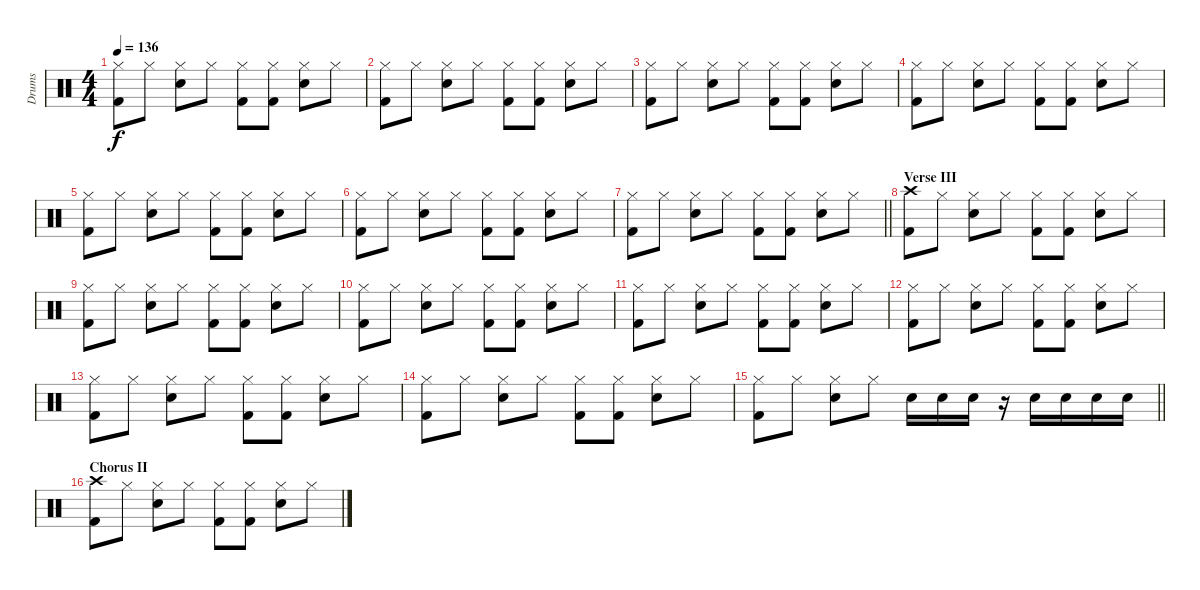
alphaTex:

\track ("Drums" "Drums") {instrument percussion}
\staff {score}
\articulation defaults
\ts (4 4)
\tempo 136
\clef neutral
\ks c
("Hi-Hat (closed)" "Kick (hit) 2").8{dy f} "Hi-Hat (closed)".8 ("Hi-Hat (closed)" "Snare (hit) 2").8 "Hi-Hat (closed)".8 ("Hi-Hat (closed)" "Kick (hit) 2").8 ("Hi-Hat (closed)" "Kick (hit) 2").8 ("Hi-Hat (closed)" "Snare (hit) 2").8 "Hi-Hat (closed)".8 |
("Hi-Hat (closed)" "Kick (hit) 2").8 "Hi-Hat (closed)".8 ("Hi-Hat (closed)" "Snare (hit) 2").8 "Hi-Hat (closed)".8 ("Hi-Hat (closed)" "Kick (hit) 2").8 ("Hi-Hat (closed)" "Kick (hit) 2").8 ("Hi-Hat (closed)" "Snare (hit) 2").8 "Hi-Hat (closed)".8 |
("Hi-Hat (closed)" "Kick (hit) 2").8 "Hi-Hat (closed)".8 ("Hi-Hat (closed)" "Snare (hit) 2").8 "Hi-Hat (closed)".8 ("Hi-Hat (closed)" "Kick (hit) 2").8 ("Hi-Hat (closed)" "Kick (hit) 2").8 ("Hi-Hat (closed)" "Snare (hit) 2").8 "Hi-Hat (closed)".8 |
("Hi-Hat (closed)" "Kick (hit) 2").8 "Hi-Hat (closed)".8 ("Hi-Hat (closed)" "Snare (hit) 2").8 "Hi-Hat (closed)".8 ("Hi-Hat (closed)" "Kick (hit) 2").8 ("Hi-Hat (closed)" "Kick (hit) 2").8 ("Hi-Hat (closed)" "Snare (hit) 2").8 "Hi-Hat (closed)".8 |
("Hi-Hat (closed)" "Kick (hit) 2").8 "Hi-Hat (closed)".8 ("Hi-Hat (closed)" "Snare (hit) 2").8 "Hi-Hat (closed)".8 ("Hi-Hat (closed)" "Kick (hit) 2").8 ("Hi-Hat (closed)" "Kick (hit) 2").8 ("Hi-Hat (closed)" "Snare (hit) 2").8 "Hi-Hat (closed)".8 |
("Hi-Hat (closed)" "Kick (hit) 2").8 "Hi-Hat (closed)".8 ("Hi-Hat (closed)" "Snare (hit) 2").8 "Hi-Hat (closed)".8 ("Hi-Hat (closed)" "Kick (hit) 2").8 ("Hi-Hat (closed)" "Kick (hit) 2").8 ("Hi-Hat (closed)" "Snare (hit) 2").8 "Hi-Hat (closed)".8 |
\barLineRight lightlight
("Hi-Hat (closed)" "Kick (hit) 2").8 "Hi-Hat (closed)".8 ("Hi-Hat (closed)" "Snare (hit) 2").8 "Hi-Hat (closed)".8 ("Hi-Hat (closed)" "Kick (hit) 2").8 ("Hi-Hat (closed)" "Kick (hit) 2").8 ("Hi-Hat (closed)" "Snare (hit) 2").8 "Hi-Hat (closed)".8 |
\section ("" "Verse III")
("Crash high (hit)" "Kick (hit) 2").8 "Hi-Hat (closed)".8 ("Hi-Hat (closed)" "Snare (hit) 2").8 "Hi-Hat (closed)".8 ("Hi-Hat (closed)" "Kick (hit) 2").8 ("Hi-Hat (closed)" "Kick (hit) 2").8 ("Hi-Hat (closed)" "Snare (hit) 2").8 "Hi-Hat (closed)".8 |
("Hi-Hat (closed)" "Kick (hit) 2").8 "Hi-Hat (closed)".8 ("Hi-Hat (closed)" "Snare (hit) 2").8 "Hi-Hat (closed)".8 ("Hi-Hat (closed)" "Kick (hit) 2").8 ("Hi-Hat (closed)" "Kick (hit) 2").8 ("Hi-Hat (closed)" "Snare (hit) 2").8 "Hi-Hat (closed)".8 |
("Hi-Hat (closed)" "Kick (hit) 2").8 "Hi-Hat (closed)".8 ("Hi-Hat (closed)" "Snare (hit) 2").8 "Hi-Hat (closed)".8 ("Hi-Hat (closed)" "Kick (hit) 2").8 ("Hi-Hat (closed)" "Kick (hit) 2").8 ("Hi-Hat (closed)" "Snare (hit) 2").8 "Hi-Hat (closed)".8 |
("Hi-Hat (closed)" "Kick (hit) 2").8 "Hi-Hat (closed)".8 ("Hi-Hat (closed)" "Snare (hit) 2").8 "Hi-Hat (closed)".8 ("Hi-Hat (closed)" "Kick (hit) 2").8 ("Hi-Hat (closed)" "Kick (hit) 2").8 ("Hi-Hat (closed)" "Snare (hit) 2").8 "Hi-Hat (closed)".8 |
("Hi-Hat (closed)" "Kick (hit) 2").8 "Hi-Hat (closed)".8 ("Hi-Hat (closed)" "Snare (hit) 2").8 "Hi-Hat (closed)".8 ("Hi-Hat (closed)" "Kick (hit) 2").8 ("Hi-Hat (closed)" "Kick (hit) 2").8 ("Hi-Hat (closed)" "Snare (hit) 2").8 "Hi-Hat (closed)".8 |
("Hi-Hat (closed)" "Kick (hit) 2").8 "Hi-Hat (closed)".8 ("Hi-Hat (closed)" "Snare (hit) 2").8 "Hi-Hat (closed)".8 ("Hi-Hat (closed)" "Kick (hit) 2").8 ("Hi-Hat (closed)" "Kick (hit) 2").8 ("Hi-Hat (closed)" "Snare (hit) 2").8 "Hi-Hat (closed)".8 |
("Hi-Hat (closed)" "Kick (hit) 2").8 "Hi-Hat (closed)".8 ("Hi-Hat (closed)" "Snare (hit) 2").8 "Hi-Hat (closed)".8 ("Hi-Hat (closed)" "Kick (hit) 2").8 ("Hi-Hat (closed)" "Kick (hit) 2").8 ("Hi-Hat (closed)" "Snare (hit) 2").8 "Hi-Hat (closed)".8 |
\barLineRight lightlight
("Hi-Hat (closed)" "Kick (hit) 2").8 "Hi-Hat (closed)".8 ("Hi-Hat (closed)" "Snare (hit) 2").8 "Hi-Hat (closed)".8 "Snare (hit) 2".16 "Snare (hit) 2".16 "Snare (hit) 2".16 r.16 "Snare (hit) 2".16 "Snare (hit) 2".16 "Snare (hit) 2".16 "Snare (hit) 2".16 |
\section ("" "Chorus II")
("Crash high (hit)" "Kick (hit) 2").8 "Hi-Hat (closed)".8 ("Hi-Hat (closed)" "Snare (hit) 2").8 "Hi-Hat (closed)".8 ("Hi-Hat (closed)" "Kick (hit) 2").8 ("Hi-Hat (closed)" "Kick (hit) 2").8 ("Hi-Hat (closed)" "Snare (hit) 2").8 "Hi-Hat (closed)".8
